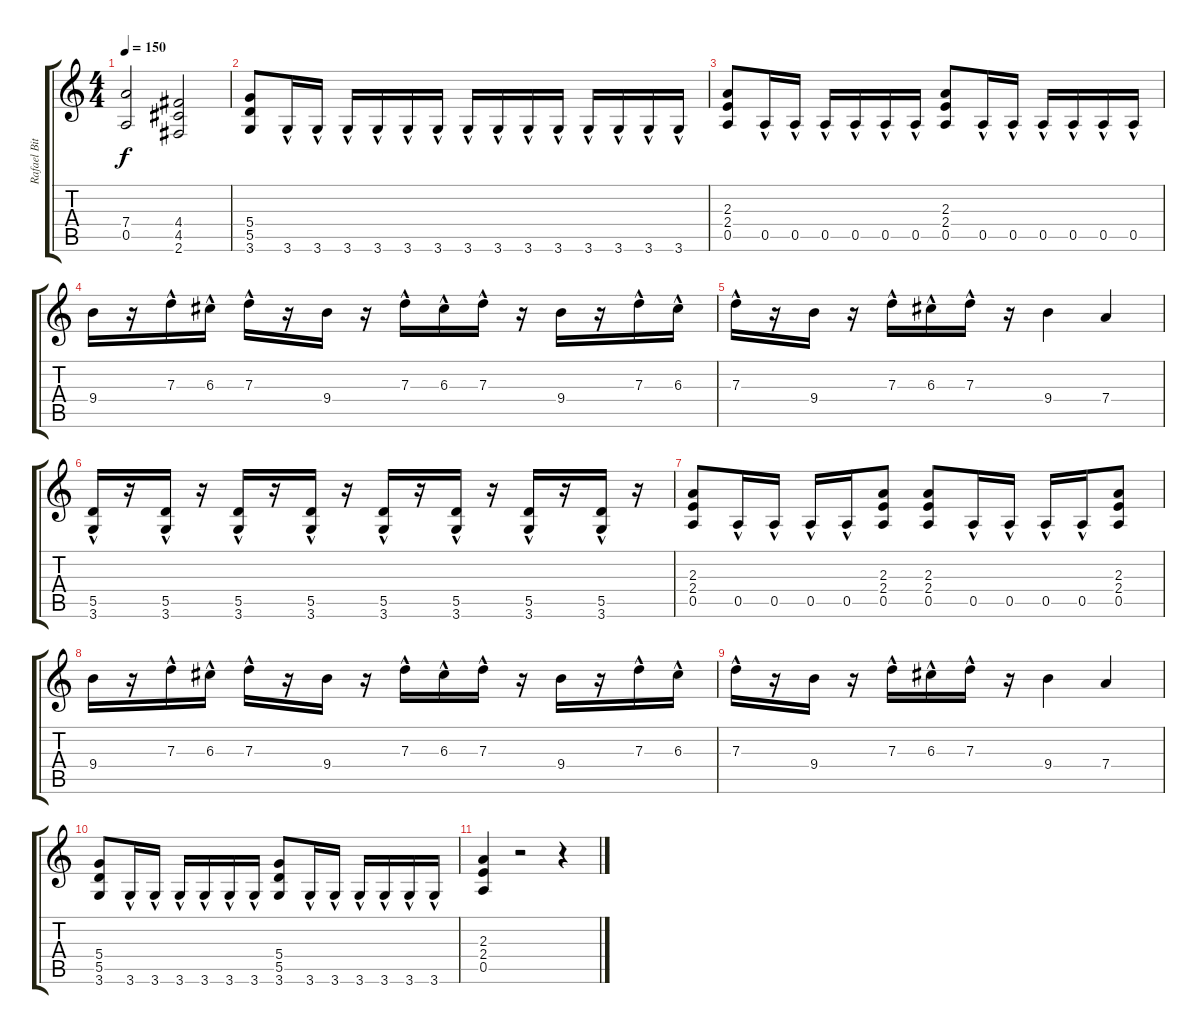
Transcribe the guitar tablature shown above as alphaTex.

\track ("Rafael Bittencourt" "Rafael Bit") {instrument distortionguitar}
\staff {score tabs}
\tuning (E4 B3 G3 D3 A2 E2) {hide}
\ts (4 4)
\tempo 150
\clef g2
\ks c
(7.4 0.5).2{dy f} (4.4 4.5 2.6).2 |
(5.4 5.5 3.6).8 3.6{hac}.16 3.6{hac}.16 3.6{hac}.16 3.6{hac}.16 3.6{hac}.16 3.6{hac}.16 3.6{hac}.16 3.6{hac}.16 3.6{hac}.16 3.6{hac}.16 3.6{hac}.16 3.6{hac}.16 3.6{hac}.16 3.6{hac}.16 |
(2.3 2.4 0.5).8 0.5{hac}.16 0.5{hac}.16 0.5{hac}.16 0.5{hac}.16 0.5{hac}.16 0.5{hac}.16 (2.3 2.4 0.5).8 0.5{hac}.16 0.5{hac}.16 0.5{hac}.16 0.5{hac}.16 0.5{hac}.16 0.5{hac}.16 |
9.4.16 r.16 7.3{hac}.16 6.3{hac}.16 7.3{hac}.16 r.16 9.4.16 r.16 7.3{hac}.16 6.3{hac}.16 7.3{hac}.16 r.16 9.4.16 r.16 7.3{hac}.16 6.3{hac}.16 |
7.3{hac}.16 r.16 9.4.16 r.16 7.3{hac}.16 6.3{hac}.16 7.3{hac}.16 r.16 9.4.4 7.4.4 |
(5.5{hac} 3.6{hac}).16 r.16 (5.5{hac} 3.6{hac}).16 r.16 (5.5{hac} 3.6{hac}).16 r.16 (5.5{hac} 3.6{hac}).16 r.16 (5.5{hac} 3.6{hac}).16 r.16 (5.5{hac} 3.6{hac}).16 r.16 (5.5{hac} 3.6{hac}).16 r.16 (5.5{hac} 3.6{hac}).16 r.16 |
(2.3 2.4 0.5).8 0.5{hac}.16 0.5{hac}.16 0.5{hac}.16 0.5{hac}.16 (2.3 2.4 0.5).8 (2.3 2.4 0.5).8 0.5{hac}.16 0.5{hac}.16 0.5{hac}.16 0.5{hac}.16 (2.3 2.4 0.5).8 |
9.4.16 r.16 7.3{hac}.16 6.3{hac}.16 7.3{hac}.16 r.16 9.4.16 r.16 7.3{hac}.16 6.3{hac}.16 7.3{hac}.16 r.16 9.4.16 r.16 7.3{hac}.16 6.3{hac}.16 |
7.3{hac}.16 r.16 9.4.16 r.16 7.3{hac}.16 6.3{hac}.16 7.3{hac}.16 r.16 9.4.4 7.4.4 |
(5.4 5.5 3.6).8 3.6{hac}.16 3.6{hac}.16 3.6{hac}.16 3.6{hac}.16 3.6{hac}.16 3.6{hac}.16 (5.4 5.5 3.6).8 3.6{hac}.16 3.6{hac}.16 3.6{hac}.16 3.6{hac}.16 3.6{hac}.16 3.6{hac}.16 |
(2.3 2.4 0.5).4 r.2 r.4
